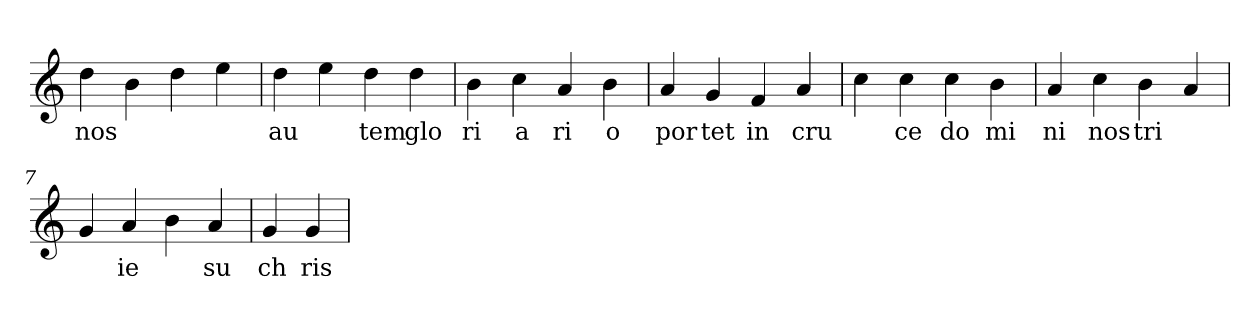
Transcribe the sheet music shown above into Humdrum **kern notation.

**kern	**text
*part1	*part1
*staff1	*staff1
*clefG2	*
=1	=1
4dd	nos
4b	.
4dd	.
4ee	.
=2	=2
4dd	au
4ee	.
4dd	tem
4dd	glo
=3	=3
4b	ri
4cc	a
4a	ri
4b	o
=4	=4
4a	por
4g	tet
4f	in
4a	cru
=5	=5
4cc	.
4cc	ce
4cc	do
4b	mi
=6	=6
4a	ni
4cc	nos
4b	tri
4a	.
=7	=7
4g	.
4a	ie
4b	.
4a	su
=8	=8
4g	ch
4g	ris
=	=
*-	*-
